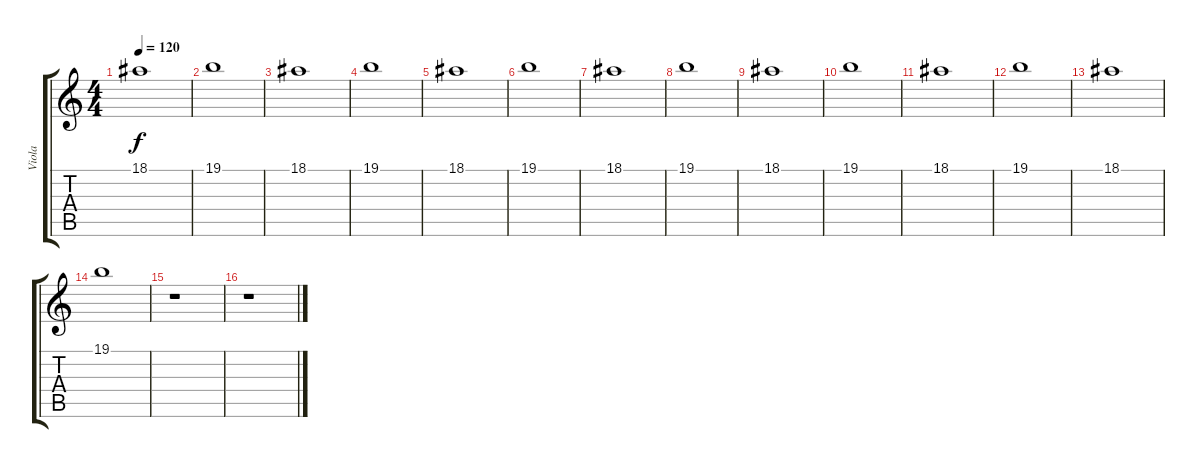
\track ("Viola" "Viola") {instrument viola}
\staff {score tabs}
\tuning (E4 B3 G3 D3 A2 E2) {hide}
\ts (4 4)
\tempo 120
\clef g2
\ks c
18.1.1{dy f} |
19.1.1 |
18.1.1 |
19.1.1 |
18.1.1 |
19.1.1 |
18.1.1 |
19.1.1 |
18.1.1 |
19.1.1 |
18.1.1 |
19.1.1 |
18.1.1 |
19.1.1 |
r.1 |
r.1
